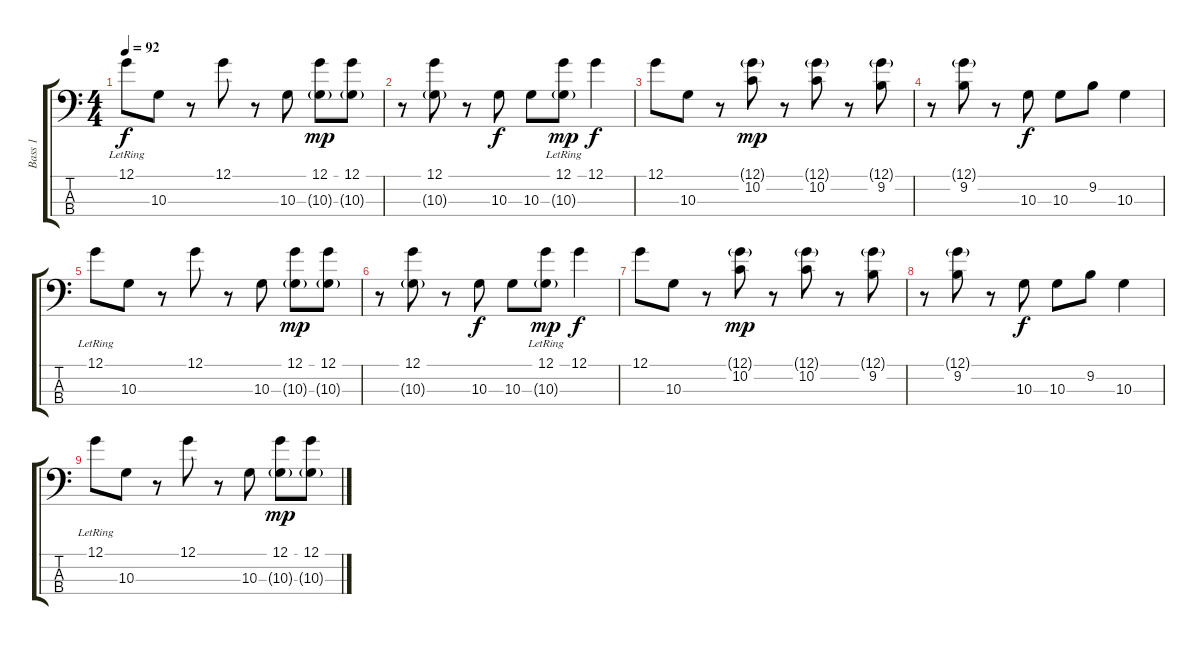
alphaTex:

\track ("Bass 1" "Bass 1") {instrument electricbassfinger}
\staff {score tabs}
\tuning (G2 D2 A1 D1) {hide}
\ts (4 4)
\tempo 92
\clef f4
\ks c
12.1{lr}.8{dy f} 10.3.8 r.8 12.1.8 r.8 10.3.8 (12.1 10.3{g}).8{dy mp} (12.1 10.3{g}).8 |
r.8 (12.1 10.3{g}).8 r.8 10.3.8{dy f} 10.3.8 (12.1 10.3{g lr}).8{dy mp} 12.1.4{dy f} |
12.1.8 10.3.8 r.8 (12.1{g} 10.2).8{dy mp} r.8 (12.1{g} 10.2).8 r.8 (12.1{g} 9.2).8 |
r.8 (12.1{g} 9.2).8 r.8 10.3.8{dy f} 10.3.8 9.2.8 10.3.4 |
12.1{lr}.8 10.3.8 r.8 12.1.8 r.8 10.3.8 (12.1 10.3{g}).8{dy mp} (12.1 10.3{g}).8 |
r.8 (12.1 10.3{g}).8 r.8 10.3.8{dy f} 10.3.8 (12.1 10.3{g lr}).8{dy mp} 12.1.4{dy f} |
12.1.8 10.3.8 r.8 (12.1{g} 10.2).8{dy mp} r.8 (12.1{g} 10.2).8 r.8 (12.1{g} 9.2).8 |
r.8 (12.1{g} 9.2).8 r.8 10.3.8{dy f} 10.3.8 9.2.8 10.3.4 |
12.1{lr}.8 10.3.8 r.8 12.1.8 r.8 10.3.8 (12.1 10.3{g}).8{dy mp} (12.1 10.3{g}).8
